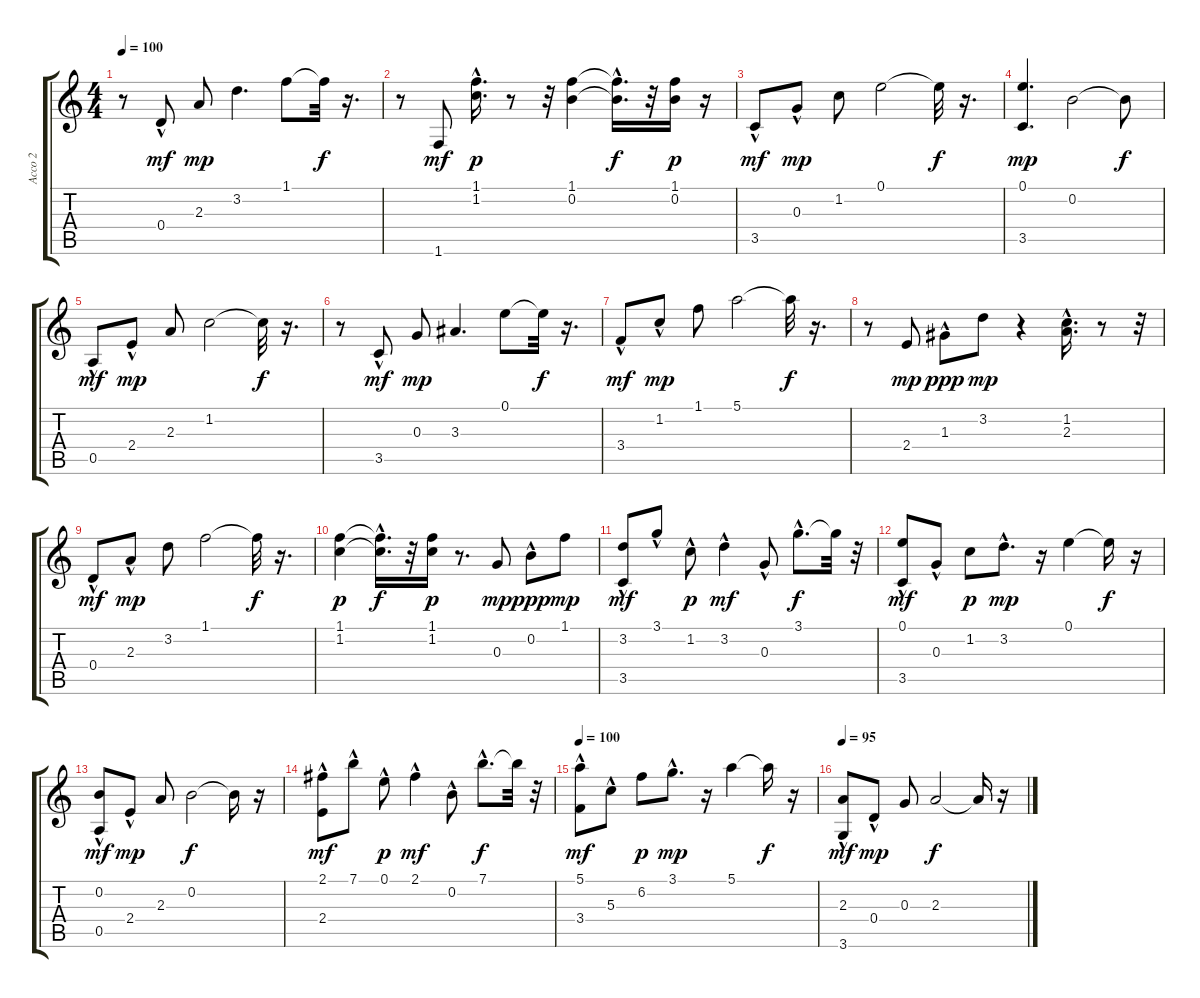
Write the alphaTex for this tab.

\track ("Acco 2" "Acco 2") {instrument acousticguitarnylon}
\staff {score tabs}
\tuning (E4 B3 G3 D3 A2 E2) {hide}
\ts (4 4)
\tempo 100
\clef g2
\ks c
r.8{dy p} 0.4{hac}.8{dy mf} 2.3.8{dy mp} 3.2.4{d} 1.1.8 1.1{t}.32{dy f} r.16{d} |
r.8 1.6.8{dy mf} (1.1 1.2{hac}).16{d dy p} r.8 r.32 (1.1 0.2).4 (1.1{t} 0.2{hac t}).16{d dy f} r.32 (1.1 0.2).16{dy p} r.16 |
3.5{hac}.8{dy mf} 0.3{hac}.8{dy mp} 1.2.8 0.1.2 0.1{t}.32{dy f} r.16{d} |
(0.1 3.5).4{d dy mp} 0.2.2 0.2{t}.8{dy f} |
0.5{hac}.8{dy mf} 2.4{hac}.8{dy mp} 2.3.8 1.2.2 1.2{t}.32{dy f} r.16{d} |
r.8 3.5{hac}.8{dy mf} 0.3.8{dy mp} 3.3.4{d} 0.1.8 0.1{t}.32{dy f} r.16{d} |
3.4{hac}.8{dy mf} 1.2{hac}.8{dy mp} 1.1.8 5.1.2 5.1{t}.32{dy f} r.16{d} |
r.8 2.4.8{dy mp} 1.3{hac}.8{dy ppp} 3.2.8{dy mp} r.4 (1.2{hac} 2.3{hac}).16{d} r.8 r.32 |
0.4{hac}.8{dy mf} 2.3{hac}.8{dy mp} 3.2.8 1.1.2 1.1{t}.32{dy f} r.16{d} |
(1.1 1.2).4{dy p} (1.1{t} 1.2{hac t}).16{d dy f} r.32 (1.1 1.2).16{dy p} r.8{d} 0.3.8{dy mp} 0.2{hac}.8{dy ppp} 1.1.8{dy mp} |
(3.2{hac} 3.5).8{dy mf} 3.1{hac}.8 1.2{hac}.8{dy p} 3.2{hac}.4{dy mf} 0.3{hac}.8 3.1{hac}.8{d dy f} 3.1{t}.32 r.32 |
(0.1 3.5{hac}).8{dy mf} 0.3{hac}.8 1.2.8{dy p} 3.2{hac}.8{d dy mp} r.16 0.1.4 0.1{t}.16{dy f} r.16 |
(0.2 0.5{hac}).8{dy mf} 2.4{hac}.8{dy mp} 2.3.8 0.2.2{dy f} 0.2{t}.16 r.16 |
(2.1{hac} 2.4).8{dy mf} 7.1{hac}.8 0.1{hac}.8{dy p} 2.1{hac}.4{dy mf} 0.2{hac}.8 7.1{hac}.8{d dy f} 7.1{t}.32 r.32 |
\tempo 100
(5.1 3.4{hac}).8{dy mf} 5.3{hac}.8 6.2.8{dy p} 3.1{hac}.8{d dy mp} r.16 5.1.4 5.1{t}.16{dy f} r.16 |
\tempo 95
(2.3 3.6{hac}).8{dy mf} 0.4{hac}.8{dy mp} 0.3.8 2.3.2{dy f} 2.3{t}.16 r.16
